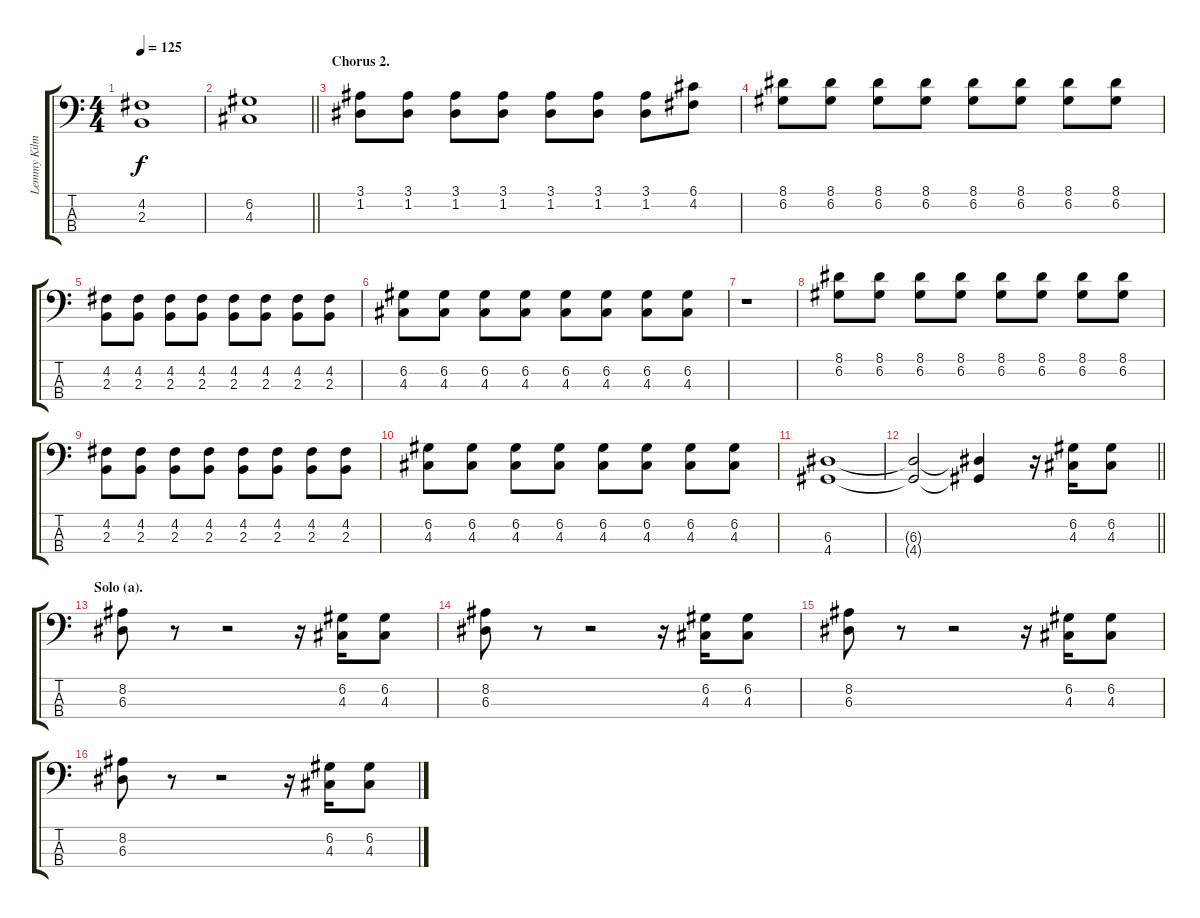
\track ("Lemmy Kilmeister" "Lemmy Kilm") {instrument distortionguitar}
\staff {score tabs}
\tuning (G2 D2 A1 E1) {hide}
\ts (4 4)
\tempo 125
\clef f4
\ks c
(4.2 2.3).1{dy f} |
\barLineRight lightlight
(6.2 4.3).1 |
\section ("" "Chorus 2.")
(3.1 1.2).8 (3.1 1.2).8 (3.1 1.2).8 (3.1 1.2).8 (3.1 1.2).8 (3.1 1.2).8 (3.1 1.2).8 (6.1 4.2).8 |
(8.1 6.2).8 (8.1 6.2).8 (8.1 6.2).8 (8.1 6.2).8 (8.1 6.2).8 (8.1 6.2).8 (8.1 6.2).8 (8.1 6.2).8 |
(4.2 2.3).8 (4.2 2.3).8 (4.2 2.3).8 (4.2 2.3).8 (4.2 2.3).8 (4.2 2.3).8 (4.2 2.3).8 (4.2 2.3).8 |
(6.2 4.3).8 (6.2 4.3).8 (6.2 4.3).8 (6.2 4.3).8 (6.2 4.3).8 (6.2 4.3).8 (6.2 4.3).8 (6.2 4.3).8 |
r.1 |
(8.1 6.2).8 (8.1 6.2).8 (8.1 6.2).8 (8.1 6.2).8 (8.1 6.2).8 (8.1 6.2).8 (8.1 6.2).8 (8.1 6.2).8 |
(4.2 2.3).8 (4.2 2.3).8 (4.2 2.3).8 (4.2 2.3).8 (4.2 2.3).8 (4.2 2.3).8 (4.2 2.3).8 (4.2 2.3).8 |
(6.2 4.3).8 (6.2 4.3).8 (6.2 4.3).8 (6.2 4.3).8 (6.2 4.3).8 (6.2 4.3).8 (6.2 4.3).8 (6.2 4.3).8 |
(6.3 4.4).1 |
\barLineRight lightlight
(6.3{t} 4.4{t}).2 (6.3{t} 4.4{t}).4 r.16 (6.2 4.3).16 (6.2 4.3).8 |
\section ("" "Solo (a).")
(8.2 6.3).8 r.8 r.2 r.16 (6.2 4.3).16 (6.2 4.3).8 |
(8.2 6.3).8 r.8 r.2 r.16 (6.2 4.3).16 (6.2 4.3).8 |
(8.2 6.3).8 r.8 r.2 r.16 (6.2 4.3).16 (6.2 4.3).8 |
(8.2 6.3).8 r.8 r.2 r.16 (6.2 4.3).16 (6.2 4.3).8
